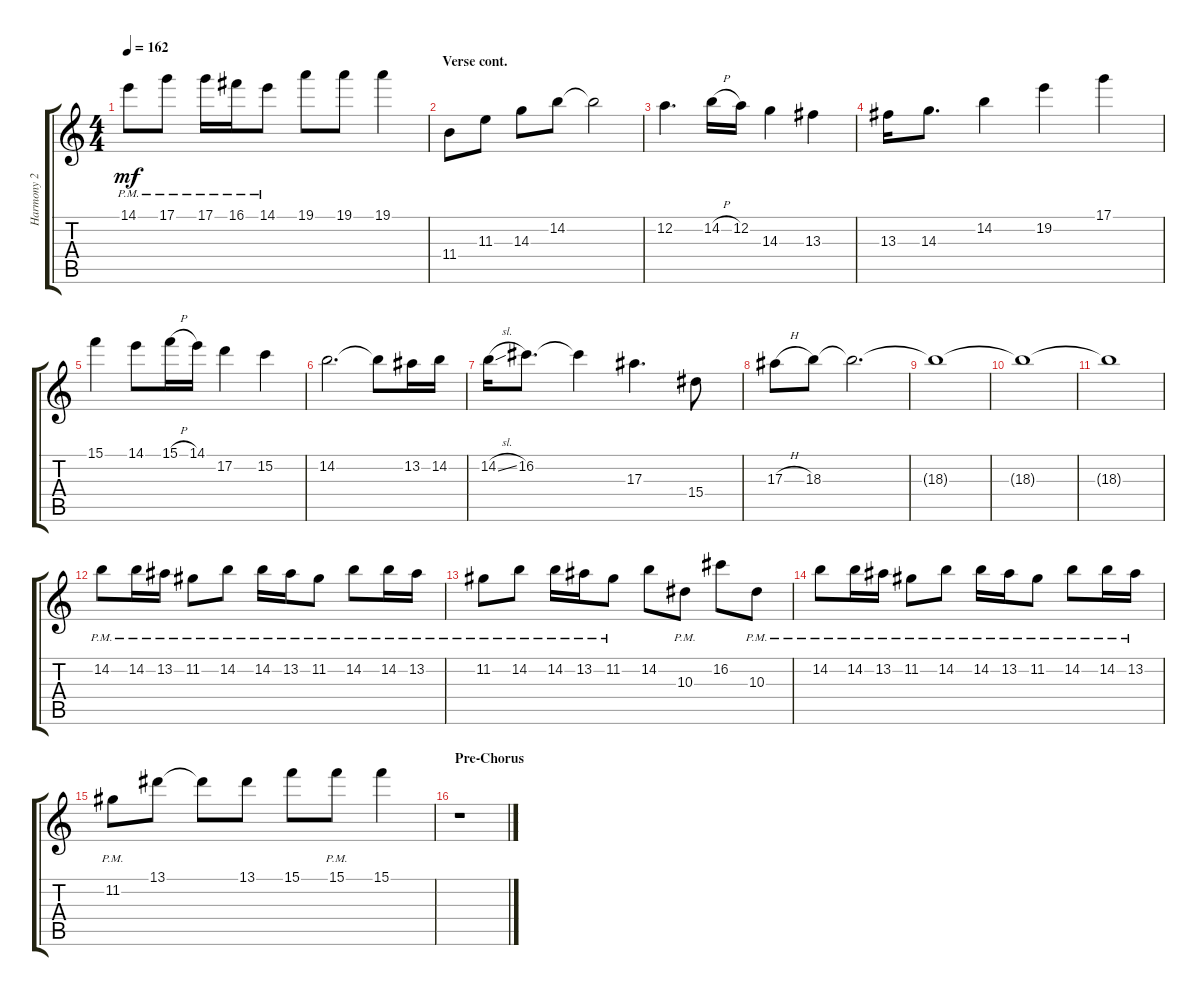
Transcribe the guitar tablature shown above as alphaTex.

\track ("Harmony 2" "Harmony 2") {instrument overdrivenguitar}
\staff {score tabs}
\tuning (D4 A3 F3 C3 G2 C2) {hide}
\ts (4 4)
\tempo 162
\clef g2
\ks aminor
14.1{pm}.8{dy mf} 17.1{pm}.8 17.1{pm}.16 16.1{pm}.16 14.1{pm}.8 19.1.8 19.1.8 19.1.4 |
\section ("" "Verse cont.")
11.4.8 11.3.8 14.3.8 14.2.8 14.2{t}.2 |
12.2.4{d} 14.2{h}.16 12.2.16 14.3.4 13.3.4 |
13.3.16 14.3.8{d} 14.2.4 19.2.4 17.1.4 |
15.1.4 14.1.8 15.1{h}.16 14.1.16 17.2.4 15.2.4 |
14.2.2{d} 14.2{t}.8 13.2.16 14.2.16 |
14.2{sl}.16 16.2.8{d} 16.2{t}.4 17.3.4{d} 15.4.8 |
17.3{h}.8 18.3.8 18.3{t}.2{d} |
18.3{t}.1 |
18.3{t}.1 |
18.3{t}.1 |
14.2{pm}.8 14.2{pm}.16 13.2{pm}.16 11.2{pm}.8 14.2{pm}.8 14.2{pm}.16 13.2{pm}.16 11.2{pm}.8 14.2{pm}.8 14.2{pm}.16 13.2{pm}.16 |
11.2{pm}.8 14.2{pm}.8 14.2{pm}.16 13.2{pm}.16 11.2{pm}.8 14.2.8 10.3{pm}.8 16.2.8 10.3{pm}.8 |
14.2{pm}.8 14.2{pm}.16 13.2{pm}.16 11.2{pm}.8 14.2{pm}.8 14.2{pm}.16 13.2{pm}.16 11.2{pm}.8 14.2{pm}.8 14.2{pm}.16 13.2{pm}.16 |
11.2{pm}.8 13.1.8 13.1{t}.8 13.1.8 15.1.8 15.1{pm}.8 15.1.4 |
\section ("" "Pre-Chorus")
r.1
